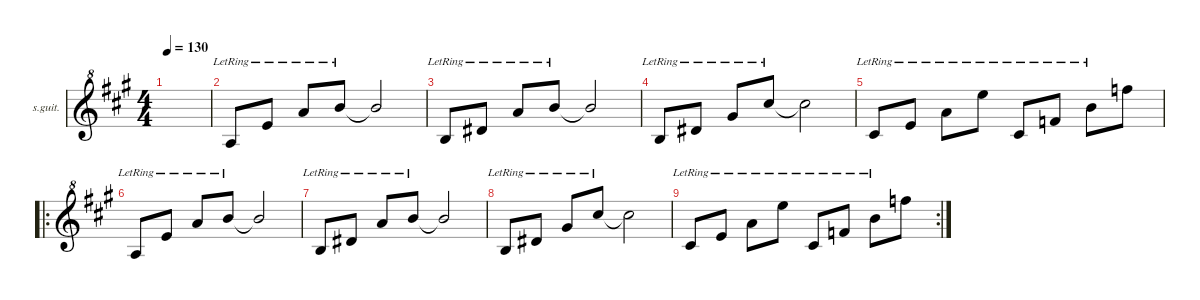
\defaultSystemsLayout 4
\hideDynamics
\bracketExtendMode nobrackets
\firstSystemTrackNameOrientation horizontal
\otherSystemsTrackNameOrientation horizontal
\track ("Steel Guitar" "s.guit.") {instrument acousticguitarsteel}
\staff {score}
\tuning (E4 B3 G3 D3 A2 E2)
\ts (4 4)
\ac
\tempo 130
\clef g2
\ottava 8va
\ks f#minor
|
7.4{lr acc forcenatural}.8{beam Up} 9.3{lr acc forcenatural}.8{beam Up} 10.2{lr acc forcenatural}.8{beam Up} 7.1{lr acc forcenatural}.8{beam Up} 7.1{t acc forcenatural}.2{beam Up} |
9.4{lr acc forcenatural}.8{beam Up} 8.3{lr acc #}.8{beam Up} 10.2{lr acc forcenatural}.8{beam Up} 7.1{lr acc forcenatural}.8{beam Up} 7.1{t acc forcenatural}.2{beam Up} |
9.4{lr acc forcenatural}.8{beam Up} 8.3{lr acc #}.8{beam Up} 9.2{lr acc #}.8{beam Up} 9.1{lr acc #}.8{beam Up} 9.1{t acc #}.2{beam Down} |
11.4{lr acc #}.8{beam Up} 9.3{lr acc forcenatural}.8{beam Up} 10.2{lr acc forcenatural}.8{beam Down} 12.1{lr acc forcenatural}.8{beam Down} 11.4{lr acc #}.8{beam Up} 10.3{lr acc forcenatural}.8{beam Up} 12.2{lr acc forcenatural}.8{beam Down} 13.1{acc forcenatural}.8{beam Down} |
\ro
7.4{lr acc forcenatural}.8{beam Up} 9.3{lr acc forcenatural}.8{beam Up} 10.2{lr acc forcenatural}.8{beam Up} 7.1{lr acc forcenatural}.8{beam Up} 7.1{t acc forcenatural}.2{beam Up} |
9.4{lr acc forcenatural}.8{beam Up} 8.3{lr acc #}.8{beam Up} 10.2{lr acc forcenatural}.8{beam Up} 7.1{lr acc forcenatural}.8{beam Up} 7.1{t acc forcenatural}.2{beam Up} |
9.4{lr acc forcenatural}.8{beam Up} 8.3{lr acc #}.8{beam Up} 9.2{lr acc #}.8{beam Up} 9.1{lr acc #}.8{beam Up} 9.1{t acc #}.2{beam Down} |
\rc 2
11.4{lr acc #}.8{beam Up} 9.3{lr acc forcenatural}.8{beam Up} 10.2{lr acc forcenatural}.8{beam Down} 12.1{lr acc forcenatural}.8{beam Down} 11.4{lr acc #}.8{beam Up} 10.3{lr acc forcenatural}.8{beam Up} 12.2{lr acc forcenatural}.8{beam Down} 13.1{acc forcenatural}.8{beam Down}
